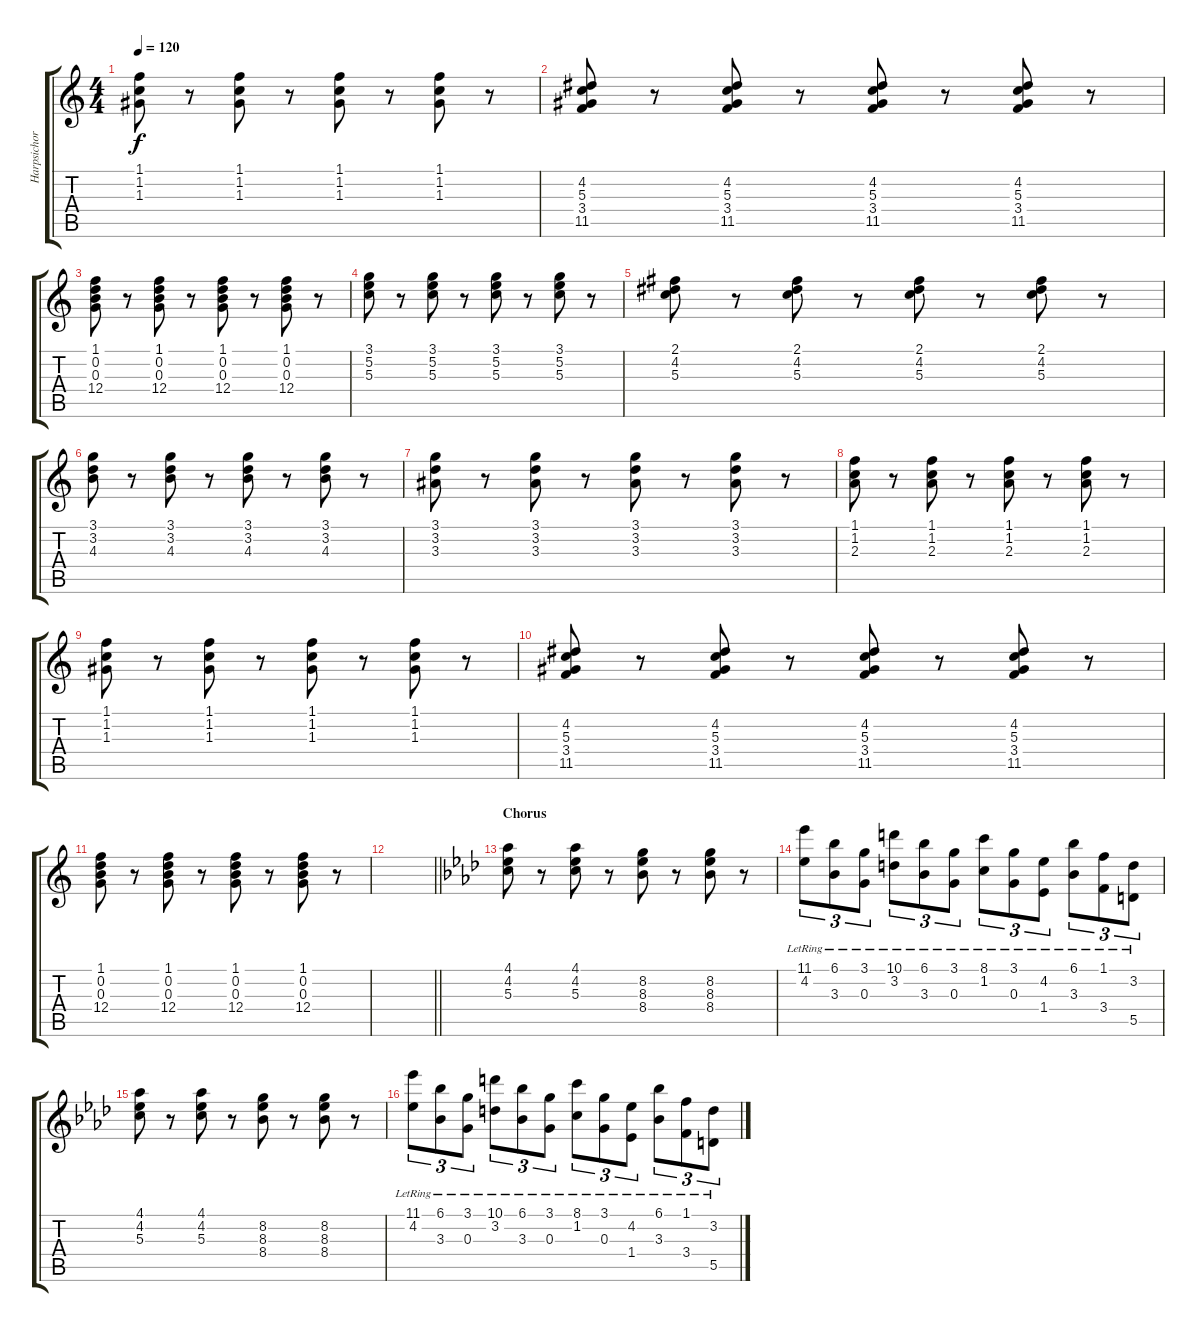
\track ("Harpsichord" "Harpsichor") {instrument harpsichord}
\staff {score tabs}
\tuning (E5 B4 G4 D4 A3 E3) {hide}
\ts (4 4)
\tempo 120
\clef g2
\ks c
(1.1 1.2 1.3).8{dy f} r.8 (1.1 1.2 1.3).8 r.8 (1.1 1.2 1.3).8 r.8 (1.1 1.2 1.3).8 r.8 |
(4.2 5.3 3.4 11.5).8 r.8 (4.2 5.3 3.4 11.5).8 r.8 (4.2 5.3 3.4 11.5).8 r.8 (4.2 5.3 3.4 11.5).8 r.8 |
(1.1 0.2 0.3 12.4).8 r.8 (1.1 0.2 0.3 12.4).8 r.8 (1.1 0.2 0.3 12.4).8 r.8 (1.1 0.2 0.3 12.4).8 r.8 |
(3.1 5.2 5.3).8 r.8 (3.1 5.2 5.3).8 r.8 (3.1 5.2 5.3).8 r.8 (3.1 5.2 5.3).8 r.8 |
(2.1 4.2 5.3).8 r.8 (2.1 4.2 5.3).8 r.8 (2.1 4.2 5.3).8 r.8 (2.1 4.2 5.3).8 r.8 |
(3.1 3.2 4.3).8 r.8 (3.1 3.2 4.3).8 r.8 (3.1 3.2 4.3).8 r.8 (3.1 3.2 4.3).8 r.8 |
(3.1 3.2 3.3).8 r.8 (3.1 3.2 3.3).8 r.8 (3.1 3.2 3.3).8 r.8 (3.1 3.2 3.3).8 r.8 |
(1.1 1.2 2.3).8 r.8 (1.1 1.2 2.3).8 r.8 (1.1 1.2 2.3).8 r.8 (1.1 1.2 2.3).8 r.8 |
(1.1 1.2 1.3).8 r.8 (1.1 1.2 1.3).8 r.8 (1.1 1.2 1.3).8 r.8 (1.1 1.2 1.3).8 r.8 |
(4.2 5.3 3.4 11.5).8 r.8 (4.2 5.3 3.4 11.5).8 r.8 (4.2 5.3 3.4 11.5).8 r.8 (4.2 5.3 3.4 11.5).8 r.8 |
(1.1 0.2 0.3 12.4).8 r.8 (1.1 0.2 0.3 12.4).8 r.8 (1.1 0.2 0.3 12.4).8 r.8 (1.1 0.2 0.3 12.4).8 r.8 |
\barLineRight lightlight
|
\section ("" "Chorus")
\ks ab
(4.1 4.2 5.3).8 r.8 (4.1 4.2 5.3).8 r.8 (8.2 8.3 8.4).8 r.8 (8.2 8.3 8.4).8 r.8 |
(11.1{lr} 4.2{lr}).8{tu (3 2)} (6.1{lr} 3.3{lr}).8{tu (3 2)} (3.1{lr} 0.3{lr}).8{tu (3 2)} (10.1{lr} 3.2{lr}).8{tu (3 2)} (6.1{lr} 3.3{lr}).8{tu (3 2)} (3.1{lr} 0.3{lr}).8{tu (3 2)} (8.1{lr} 1.2{lr}).8{tu (3 2)} (3.1{lr} 0.3{lr}).8{tu (3 2)} (4.2{lr} 1.4{lr}).8{tu (3 2)} (6.1{lr} 3.3{lr}).8{tu (3 2)} (1.1{lr} 3.4{lr}).8{tu (3 2)} (3.2{lr} 5.5{lr}).8{tu (3 2)} |
(4.1 4.2 5.3).8 r.8 (4.1 4.2 5.3).8 r.8 (8.2 8.3 8.4).8 r.8 (8.2 8.3 8.4).8 r.8 |
(11.1{lr} 4.2{lr}).8{tu (3 2)} (6.1{lr} 3.3{lr}).8{tu (3 2)} (3.1{lr} 0.3{lr}).8{tu (3 2)} (10.1{lr} 3.2{lr}).8{tu (3 2)} (6.1{lr} 3.3{lr}).8{tu (3 2)} (3.1{lr} 0.3{lr}).8{tu (3 2)} (8.1{lr} 1.2{lr}).8{tu (3 2)} (3.1{lr} 0.3{lr}).8{tu (3 2)} (4.2{lr} 1.4{lr}).8{tu (3 2)} (6.1{lr} 3.3{lr}).8{tu (3 2)} (1.1{lr} 3.4{lr}).8{tu (3 2)} (3.2{lr} 5.5{lr}).8{tu (3 2)}
